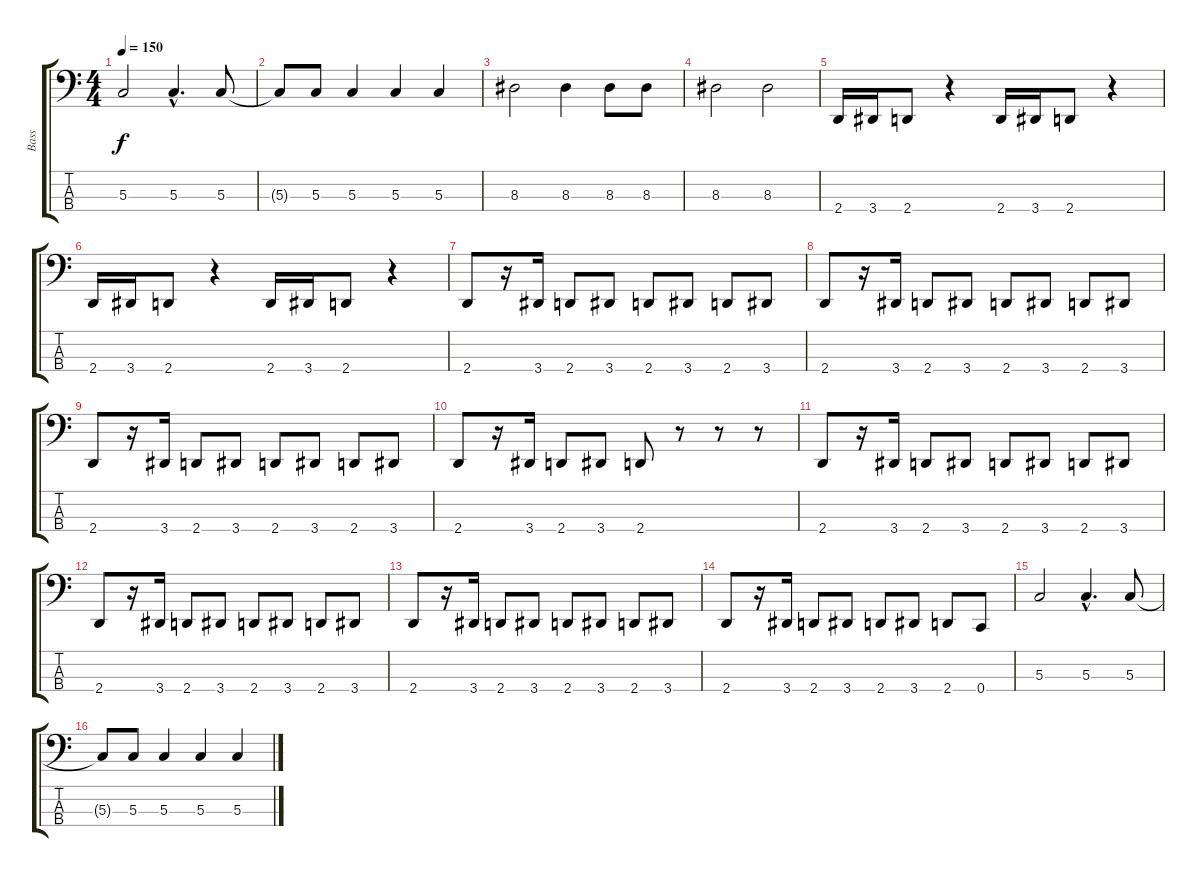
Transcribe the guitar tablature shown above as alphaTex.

\track ("Bass" "Bass") {instrument electricbasspick}
\staff {score tabs}
\tuning (F2 C2 G1 C1) {hide}
\ts (4 4)
\tempo 150
\clef f4
\ks c
5.3.2{dy f} 5.3{hac}.4{d} 5.3.8 |
5.3{t}.8 5.3.8 5.3.4 5.3.4 5.3.4 |
8.3.2 8.3.4 8.3.8 8.3.8 |
8.3.2 8.3.2 |
2.4.16 3.4.16 2.4.8 r.4 2.4.16 3.4.16 2.4.8 r.4 |
2.4.16 3.4.16 2.4.8 r.4 2.4.16 3.4.16 2.4.8 r.4 |
2.4.8 r.16 3.4.16 2.4.8 3.4.8 2.4.8 3.4.8 2.4.8 3.4.8 |
2.4.8 r.16 3.4.16 2.4.8 3.4.8 2.4.8 3.4.8 2.4.8 3.4.8 |
2.4.8 r.16 3.4.16 2.4.8 3.4.8 2.4.8 3.4.8 2.4.8 3.4.8 |
2.4.8 r.16 3.4.16 2.4.8 3.4.8 2.4.8 r.8 r.8 r.8 |
2.4.8 r.16 3.4.16 2.4.8 3.4.8 2.4.8 3.4.8 2.4.8 3.4.8 |
2.4.8 r.16 3.4.16 2.4.8 3.4.8 2.4.8 3.4.8 2.4.8 3.4.8 |
2.4.8 r.16 3.4.16 2.4.8 3.4.8 2.4.8 3.4.8 2.4.8 3.4.8 |
2.4.8 r.16 3.4.16 2.4.8 3.4.8 2.4.8 3.4.8 2.4.8 0.4.8 |
5.3.2 5.3{hac}.4{d} 5.3.8 |
5.3{t}.8 5.3.8 5.3.4 5.3.4 5.3.4
